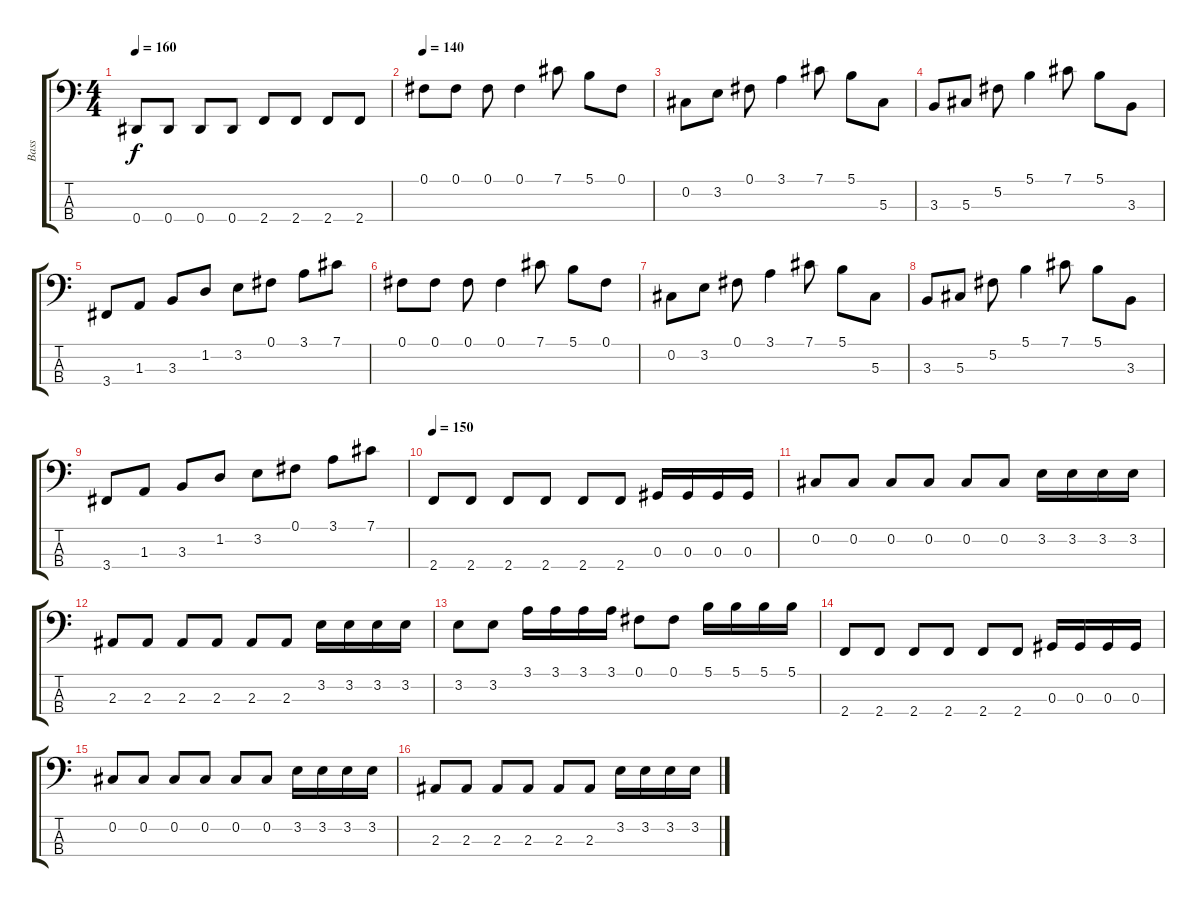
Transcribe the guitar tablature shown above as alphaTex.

\track ("Bass" "Bass") {instrument electricbassfinger}
\staff {score tabs}
\tuning (Gb2 Db2 Ab1 Eb1) {hide}
\ts (4 4)
\tempo 160
\clef f4
\ks c
0.4.8{dy f} 0.4.8 0.4.8 0.4.8 2.4.8 2.4.8 2.4.8 2.4.8 |
\tempo 140
0.1.8 0.1.8 0.1.8 0.1.4 7.1.8 5.1.8 0.1.8 |
0.2.8 3.2.8 0.1.8 3.1.4 7.1.8 5.1.8 5.3.8 |
3.3.8 5.3.8 5.2.8 5.1.4 7.1.8 5.1.8 3.3.8 |
3.4.8 1.3.8 3.3.8 1.2.8 3.2.8 0.1.8 3.1.8 7.1.8 |
0.1.8 0.1.8 0.1.8 0.1.4 7.1.8 5.1.8 0.1.8 |
0.2.8 3.2.8 0.1.8 3.1.4 7.1.8 5.1.8 5.3.8 |
3.3.8 5.3.8 5.2.8 5.1.4 7.1.8 5.1.8 3.3.8 |
3.4.8 1.3.8 3.3.8 1.2.8 3.2.8 0.1.8 3.1.8 7.1.8 |
\tempo 150
2.4.8{volume 13} 2.4.8 2.4.8 2.4.8 2.4.8 2.4.8 0.3.16 0.3.16 0.3.16 0.3.16 |
0.2.8 0.2.8 0.2.8 0.2.8 0.2.8 0.2.8 3.2.16 3.2.16 3.2.16 3.2.16 |
2.3.8 2.3.8 2.3.8 2.3.8 2.3.8 2.3.8 3.2.16 3.2.16 3.2.16 3.2.16 |
3.2.8 3.2.8 3.1.16 3.1.16 3.1.16 3.1.16 0.1.8 0.1.8 5.1.16 5.1.16 5.1.16 5.1.16 |
2.4.8 2.4.8 2.4.8 2.4.8 2.4.8 2.4.8 0.3.16 0.3.16 0.3.16 0.3.16 |
0.2.8 0.2.8 0.2.8 0.2.8 0.2.8 0.2.8 3.2.16 3.2.16 3.2.16 3.2.16 |
2.3.8 2.3.8 2.3.8 2.3.8 2.3.8 2.3.8 3.2.16 3.2.16 3.2.16 3.2.16
